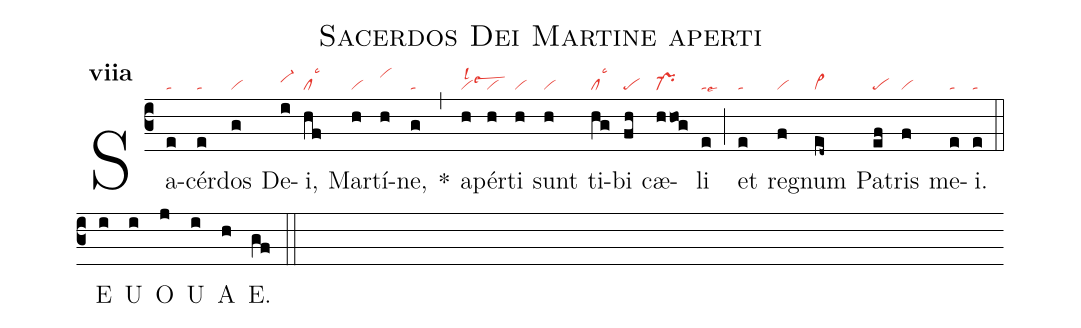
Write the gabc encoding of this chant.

name:Sacerdos Dei Martine aperti;
office-part:an;
mode:7a;
nabc-lines:1;
%%
initial-style: 1;
name:Sacerdos Dei Martine aperti;
mode: 7;
office-part: Antiphona;
annotation: Ant.;
annotation: vii a;
nabc-lines:1;
%%
(c3) Sa(e|ta)cér(e|ta)dos(g|vi) De(i|vi-hi)i,(hf|cllsc3) Mar(h|vi)tí(h|vihk)ne,(g|ta) <sp>*</sp>(,) a(h|vilsl2lsew3)pér(h|vi)ti(h|vi) sunt(h|vi) ti(hg|cllsc3)bi(fh|pe) cæ(hhog|pr-)li(e|talse9) (;) et(e|ta) re(f|vi)gnum(ed~|vi>) Pa(ef|pe)tris(f|vi) me(e|ta)i.(e|ta) (::)
<eu> E(i) U(i) O(j) U(i) A(h) E.(gf) </eu> (::)
